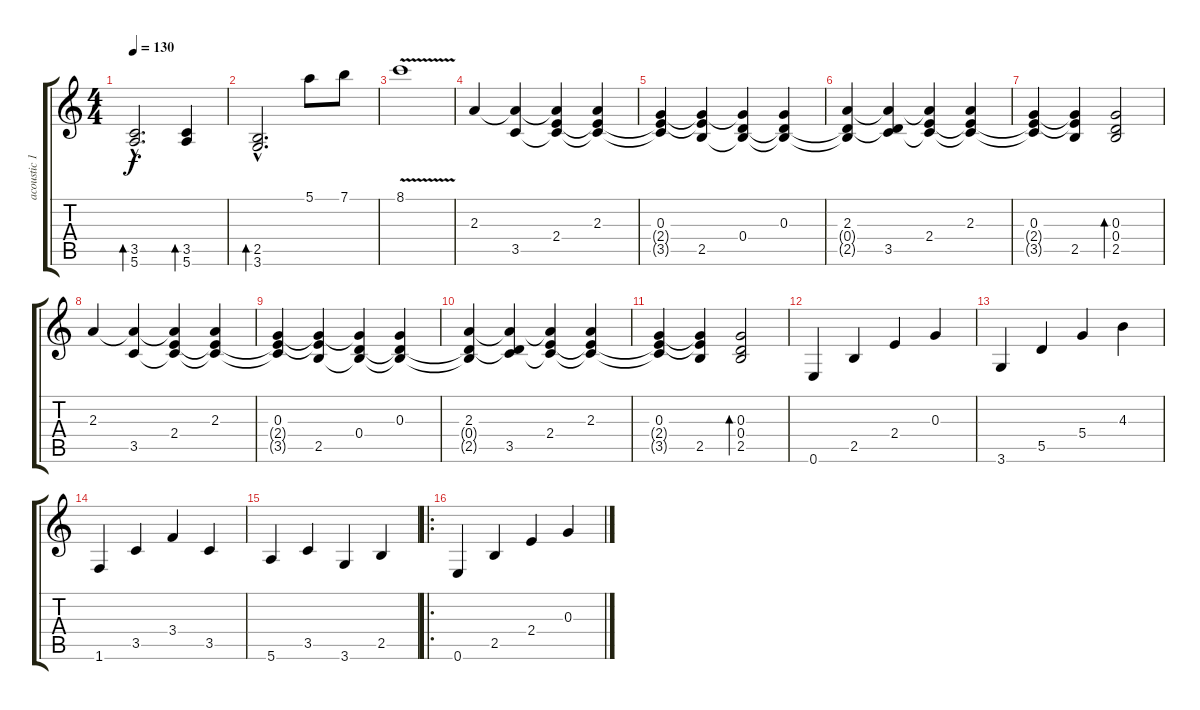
\track ("acoustic 1" "acoustic 1") {instrument acousticguitarnylon}
\staff {score tabs}
\tuning (E4 B3 G3 D3 A2 E2) {hide}
\ts (4 4)
\tempo 130
\clef g2
\ks c
(3.5{hac} 5.6{hac}).2{d bd 60 dy f} (3.5 5.6).4{bd 120} |
(2.5{hac} 3.6{hac}).2{d bd 60} 5.1.8 7.1.8 |
8.1{v}.1 |
2.3.4 (2.3{t} 3.5).4 (2.3{t} 2.4 3.5{t}).4 (2.3 2.4{t} 3.5{t}).4 |
(0.3 2.4{t} 3.5{t}).4 (0.3{t} 2.4{t} 2.5).4 (0.3{t} 0.4 2.5{t}).4 (0.3 0.4{t} 2.5{t}).4 |
(2.3 0.4{t} 2.5{t}).4 (2.3{t} 0.4{t} 3.5).4 (2.3{t} 2.4 3.5{t}).4 (2.3 2.4{t} 3.5{t}).4 |
(0.3 2.4{t} 3.5{t}).4 (0.3{t} 2.4{t} 2.5).4 (0.3 0.4 2.5).2{bd 240} |
2.3.4 (2.3{t} 3.5).4 (2.3{t} 2.4 3.5{t}).4 (2.3 2.4{t} 3.5{t}).4 |
(0.3 2.4{t} 3.5{t}).4 (0.3{t} 2.4{t} 2.5).4 (0.3{t} 0.4 2.5{t}).4 (0.3 0.4{t} 2.5{t}).4 |
(2.3 0.4{t} 2.5{t}).4 (2.3{t} 0.4{t} 3.5).4 (2.3{t} 2.4 3.5{t}).4 (2.3 2.4{t} 3.5{t}).4 |
(0.3 2.4{t} 3.5{t}).4 (0.3{t} 2.4{t} 2.5).4 (0.3 0.4 2.5).2{bd 240} |
0.6.4 2.5.4 2.4.4 0.3.4 |
3.6.4 5.5.4 5.4.4 4.3.4 |
1.6.4 3.5.4 3.4.4 3.5.4 |
5.6.4 3.5.4 3.6.4 2.5.4 |
\ro
0.6.4 2.5.4 2.4.4 0.3.4
